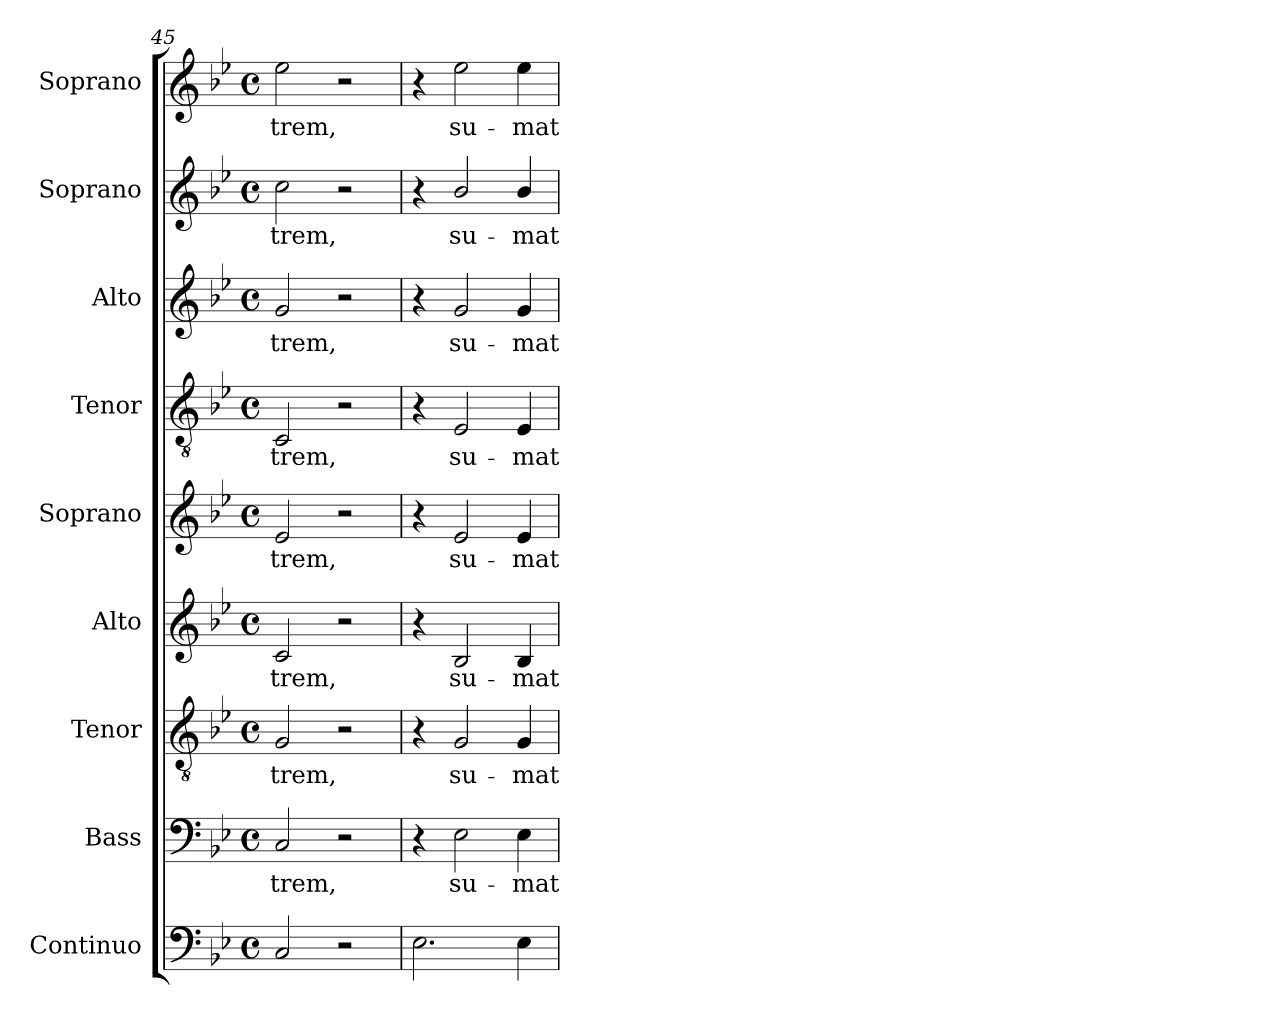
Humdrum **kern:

**kern	**kern	**text	**kern	**text	**kern	**text	**kern	**text	**kern	**text	**kern	**text	**kern	**text	**kern	**text
*part9	*part8	*part8	*part7	*part7	*part6	*part6	*part5	*part5	*part4	*part4	*part3	*part3	*part2	*part2	*part1	*part1
*staff9	*staff8	*staff8	*staff7	*staff7	*staff6	*staff6	*staff5	*staff5	*staff4	*staff4	*staff3	*staff3	*staff2	*staff2	*staff1	*staff1
*I"Continuo	*I"Bass	*	*I"Tenor	*	*I"Alto	*	*I"Soprano	*	*I"Tenor	*	*I"Alto	*	*I"Soprano	*	*I"Soprano	*
*I'Cont.	*I'B.	*	*I'T.	*	*I'A.	*	*I'S.	*	*I'T.	*	*I'A.	*	*I'S.	*	*I'S.	*
*clefF4	*clefF4	*	*clefGv2	*	*clefG2	*	*clefG2	*	*clefGv2	*	*clefG2	*	*clefG2	*	*clefG2	*
*	*	*	*ITrd7c12	*	*	*	*	*	*ITrd7c12	*	*	*	*	*	*	*
*k[b-e-]	*k[b-e-]	*	*k[b-e-]	*	*k[b-e-]	*	*k[b-e-]	*	*k[b-e-]	*	*k[b-e-]	*	*k[b-e-]	*	*k[b-e-]	*
*B-:	*B-:	*	*B-:	*	*B-:	*	*B-:	*	*B-:	*	*B-:	*	*B-:	*	*B-:	*
*M4/4	*M4/4	*	*M4/4	*	*M4/4	*	*M4/4	*	*M4/4	*	*M4/4	*	*M4/4	*	*M4/4	*
*met(c)	*met(c)	*	*met(c)	*	*met(c)	*	*met(c)	*	*met(c)	*	*met(c)	*	*met(c)	*	*met(c)	*
=45	=45	=45	=45	=45	=45	=45	=45	=45	=45	=45	=45	=45	=45	=45	=45	=45
!	!	!LO:LY:b:color=#000000	!	!	!	!	!	!	!	!	!	!	!	!	!	!
!	!	!	!	!LO:LY:b:color=#000000	!	!	!	!	!	!	!	!	!	!	!	!
!	!	!	!	!	!	!LO:LY:b:color=#000000	!	!	!	!	!	!	!	!	!	!
!	!	!	!	!	!	!	!	!LO:LY:b:color=#000000	!	!	!	!	!	!	!	!
!	!	!	!	!	!	!	!	!	!	!LO:LY:b:color=#000000	!	!	!	!	!	!
!	!	!	!	!	!	!	!	!	!	!	!	!LO:LY:b:color=#000000	!	!	!	!
!	!	!	!	!	!	!	!	!	!	!	!	!	!	!LO:LY:b:color=#000000	!	!
!	!	!	!	!	!	!	!	!	!	!	!	!	!	!	!	!LO:LY:b:color=#000000
2Ci/	2Ci/	-trem,	2GGi/	-trem,	2ci/	-trem,	2e-i/	-trem,	2CCi/	-trem,	2gi/	-trem,	2cci\	-trem,	2ee-i\	-trem,
2r	2r	.	2r	.	2r	.	2r	.	2r	.	2r	.	2r	.	2r	.
=46	=46	=46	=46	=46	=46	=46	=46	=46	=46	=46	=46	=46	=46	=46	=46	=46
2.E-i\	4r	.	4r	.	4r	.	4r	.	4r	.	4r	.	4r	.	4r	.
!	!	!LO:LY:b:color=#000000	!	!	!	!	!	!	!	!	!	!	!	!	!	!
!	!	!	!	!LO:LY:b:color=#000000	!	!	!	!	!	!	!	!	!	!	!	!
!	!	!	!	!	!	!LO:LY:b:color=#000000	!	!	!	!	!	!	!	!	!	!
!	!	!	!	!	!	!	!	!LO:LY:b:color=#000000	!	!	!	!	!	!	!	!
!	!	!	!	!	!	!	!	!	!	!LO:LY:b:color=#000000	!	!	!	!	!	!
!	!	!	!	!	!	!	!	!	!	!	!	!LO:LY:b:color=#000000	!	!	!	!
!	!	!	!	!	!	!	!	!	!	!	!	!	!	!LO:LY:b:color=#000000	!	!
!	!	!	!	!	!	!	!	!	!	!	!	!	!	!	!	!LO:LY:b:color=#000000
.	2E-i\	su-	2GGi/	su-	2B-i/	su-	2e-i/	su-	2EE-i/	su-	2gi/	su-	2b-i/	su-	2ee-i\	su-
!	!	!LO:LY:b:color=#000000	!	!	!	!	!	!	!	!	!	!	!	!	!	!
!	!	!	!	!LO:LY:b:color=#000000	!	!	!	!	!	!	!	!	!	!	!	!
!	!	!	!	!	!	!LO:LY:b:color=#000000	!	!	!	!	!	!	!	!	!	!
!	!	!	!	!	!	!	!	!LO:LY:b:color=#000000	!	!	!	!	!	!	!	!
!	!	!	!	!	!	!	!	!	!	!LO:LY:b:color=#000000	!	!	!	!	!	!
!	!	!	!	!	!	!	!	!	!	!	!	!LO:LY:b:color=#000000	!	!	!	!
!	!	!	!	!	!	!	!	!	!	!	!	!	!	!LO:LY:b:color=#000000	!	!
!	!	!	!	!	!	!	!	!	!	!	!	!	!	!	!	!LO:LY:b:color=#000000
4E-i\	4E-i\	-mat	4GGi/	-mat	4B-i/	-mat	4e-i/	-mat	4EE-i/	-mat	4gi/	-mat	4b-i/	-mat	4ee-i\	-mat
=	=	=	=	=	=	=	=	=	=	=	=	=	=	=	=	=
*-	*-	*-	*-	*-	*-	*-	*-	*-	*-	*-	*-	*-	*-	*-	*-	*-
